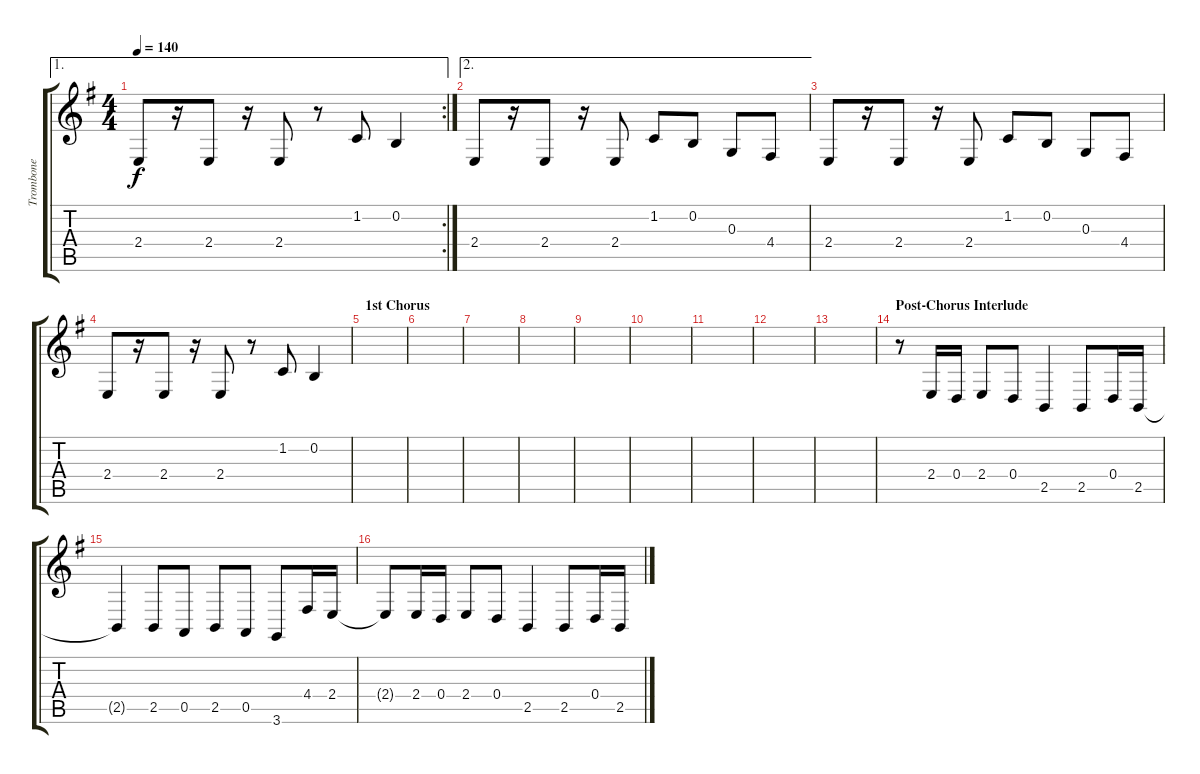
\track ("Trombone" "Trombone") {instrument trombone}
\staff {score tabs}
\tuning (E4 B3 G3 D3 A2 E2) {hide}
\ae 1
\rc 2
\ts (4 4)
\tempo 140
\clef g2
\ks g
2.4.8{dy f} r.16 2.4.8 r.16 2.4.8 r.8 1.2.8 0.2.4 |
\ae 2
2.4.8 r.16 2.4.8 r.16 2.4.8 1.2.8 0.2.8 0.3.8 4.4.8 |
2.4.8 r.16 2.4.8 r.16 2.4.8 1.2.8 0.2.8 0.3.8 4.4.8 |
2.4.8 r.16 2.4.8 r.16 2.4.8 r.8 1.2.8 0.2.4 |
\section ("" "1st Chorus")
|
|
|
|
|
|
|
|
|
\section ("" "Post-Chorus Interlude")
r.8 2.4.16 0.4.16 2.4.8 0.4.8 2.5.4 2.5.8 0.4.16 2.5.16 |
2.5{t}.4 2.5.8 0.5.8 2.5.8 0.5.8 3.6.8 4.4.16 2.4.16 |
2.4{t}.8 2.4.16 0.4.16 2.4.8 0.4.8 2.5.4 2.5.8 0.4.16 2.5.16
